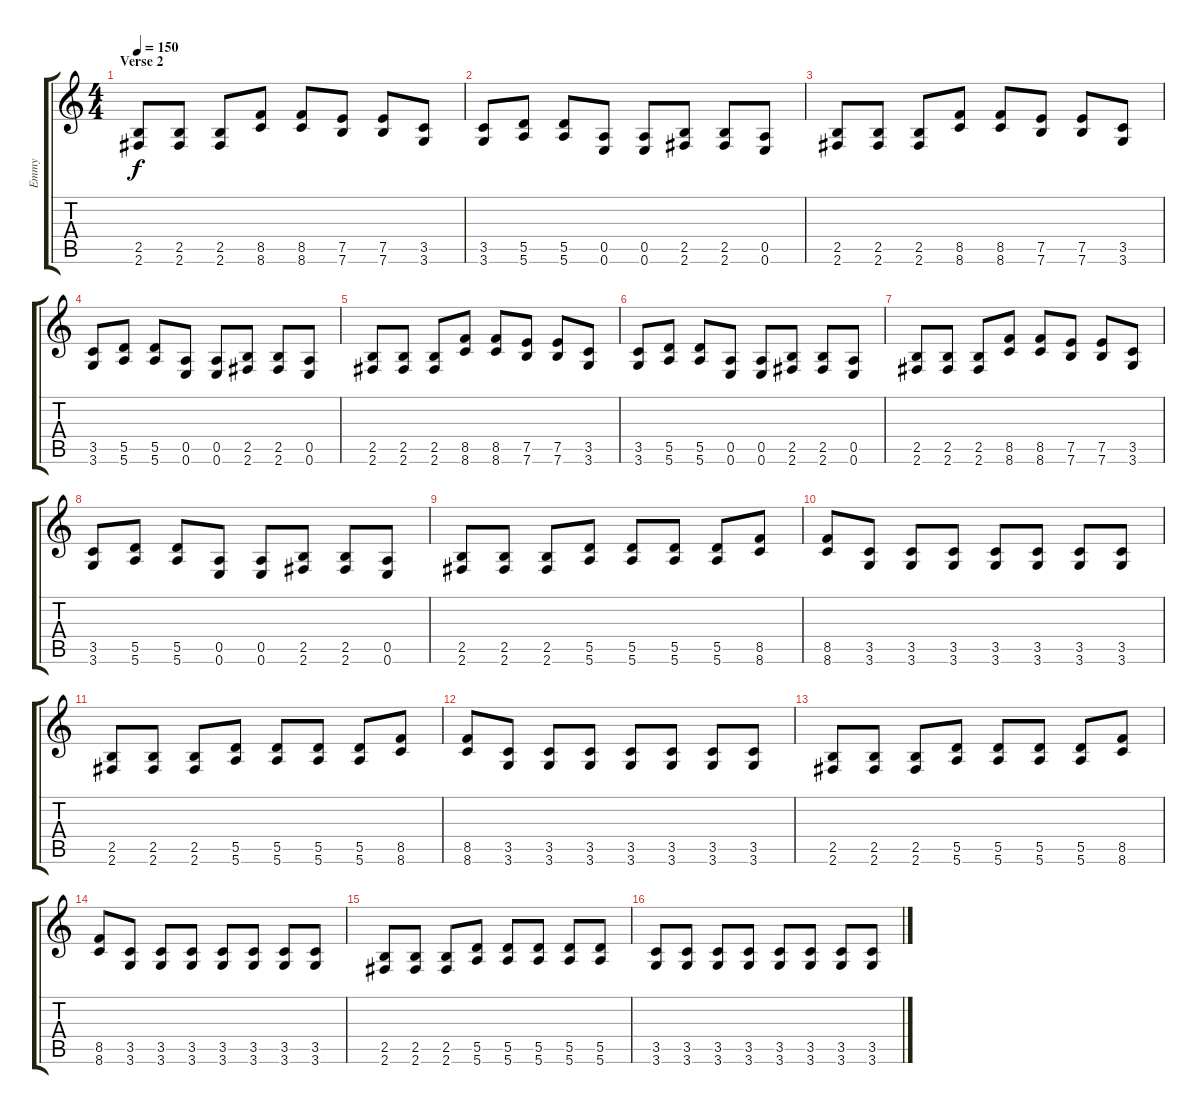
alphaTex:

\track ("Emmy" "Emmy") {instrument overdrivenguitar}
\staff {score tabs}
\tuning (E4 B3 G3 D3 A2 E2) {hide}
\ts (4 4)
\section ("" "Verse 2")
\tempo 150
\clef g2
\ks c
(2.5 2.6).8{dy f} (2.5 2.6).8 (2.5 2.6).8 (8.5 8.6).8 (8.5 8.6).8 (7.5 7.6).8 (7.5 7.6).8 (3.5 3.6).8 |
(3.5 3.6).8 (5.5 5.6).8 (5.5 5.6).8 (0.5 0.6).8 (0.5 0.6).8 (2.5 2.6).8 (2.5 2.6).8 (0.5 0.6).8 |
(2.5 2.6).8 (2.5 2.6).8 (2.5 2.6).8 (8.5 8.6).8 (8.5 8.6).8 (7.5 7.6).8 (7.5 7.6).8 (3.5 3.6).8 |
(3.5 3.6).8 (5.5 5.6).8 (5.5 5.6).8 (0.5 0.6).8 (0.5 0.6).8 (2.5 2.6).8 (2.5 2.6).8 (0.5 0.6).8 |
(2.5 2.6).8 (2.5 2.6).8 (2.5 2.6).8 (8.5 8.6).8 (8.5 8.6).8 (7.5 7.6).8 (7.5 7.6).8 (3.5 3.6).8 |
(3.5 3.6).8 (5.5 5.6).8 (5.5 5.6).8 (0.5 0.6).8 (0.5 0.6).8 (2.5 2.6).8 (2.5 2.6).8 (0.5 0.6).8 |
(2.5 2.6).8 (2.5 2.6).8 (2.5 2.6).8 (8.5 8.6).8 (8.5 8.6).8 (7.5 7.6).8 (7.5 7.6).8 (3.5 3.6).8 |
(3.5 3.6).8 (5.5 5.6).8 (5.5 5.6).8 (0.5 0.6).8 (0.5 0.6).8 (2.5 2.6).8 (2.5 2.6).8 (0.5 0.6).8 |
(2.5 2.6).8 (2.5 2.6).8 (2.5 2.6).8 (5.5 5.6).8 (5.5 5.6).8 (5.5 5.6).8 (5.5 5.6).8 (8.5 8.6).8 |
(8.5 8.6).8 (3.5 3.6).8 (3.5 3.6).8 (3.5 3.6).8 (3.5 3.6).8 (3.5 3.6).8 (3.5 3.6).8 (3.5 3.6).8 |
(2.5 2.6).8 (2.5 2.6).8 (2.5 2.6).8 (5.5 5.6).8 (5.5 5.6).8 (5.5 5.6).8 (5.5 5.6).8 (8.5 8.6).8 |
(8.5 8.6).8 (3.5 3.6).8 (3.5 3.6).8 (3.5 3.6).8 (3.5 3.6).8 (3.5 3.6).8 (3.5 3.6).8 (3.5 3.6).8 |
(2.5 2.6).8 (2.5 2.6).8 (2.5 2.6).8 (5.5 5.6).8 (5.5 5.6).8 (5.5 5.6).8 (5.5 5.6).8 (8.5 8.6).8 |
(8.5 8.6).8 (3.5 3.6).8 (3.5 3.6).8 (3.5 3.6).8 (3.5 3.6).8 (3.5 3.6).8 (3.5 3.6).8 (3.5 3.6).8 |
(2.5 2.6).8 (2.5 2.6).8 (2.5 2.6).8 (5.5 5.6).8 (5.5 5.6).8 (5.5 5.6).8 (5.5 5.6).8 (5.5 5.6).8 |
(3.5 3.6).8 (3.5 3.6).8 (3.5 3.6).8 (3.5 3.6).8 (3.5 3.6).8 (3.5 3.6).8 (3.5 3.6).8 (3.5 3.6).8
